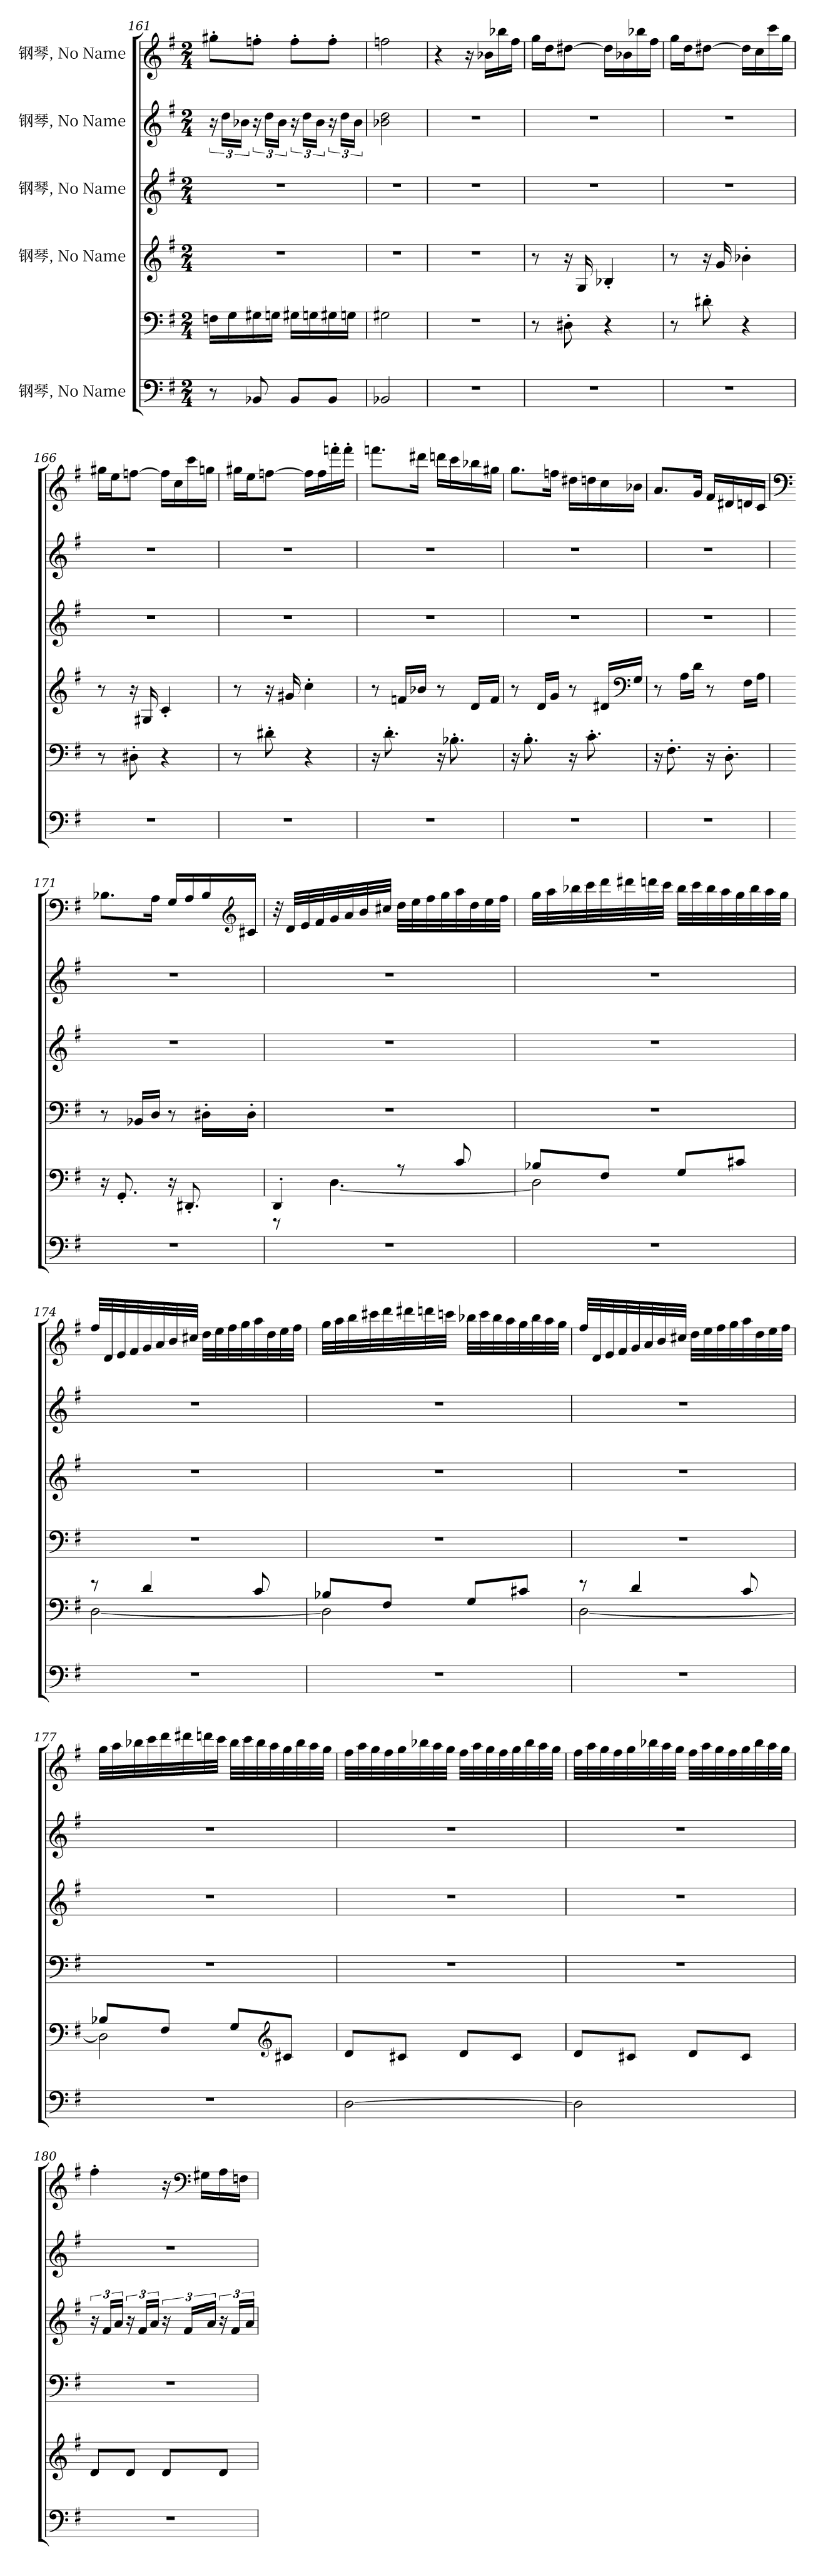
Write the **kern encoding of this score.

**kern	**kern	**kern	**kern	**kern	**kern
*part5	*part5	*part4	*part3	*part2	*part1
*staff6	*staff5	*staff4	*staff3	*staff2	*staff1
*I"钢琴, No Name	*	*I"钢琴, No Name	*I"钢琴, No Name	*I"钢琴, No Name	*I"钢琴, No Name
*clefF4	*clefF4	*clefG2	*clefG2	*clefG2	*clefG2
*k[f#]	*k[f#]	*k[f#]	*k[f#]	*k[f#]	*k[f#]
*M2/4	*M2/4	*M2/4	*M2/4	*M2/4	*M2/4
*MM101	*MM101	*MM101	*MM101	*MM101	*MM101
=161	=161	=161	=161	=161	=161
8r	16Fn\LL	2r	2r	24r	8gg#X'\L
.	.	.	.	24dd\LL	.
.	16G\	.	.	.	.
.	.	.	.	24b-X\JJ	.
8BB-X/	16G#X\	.	.	24r	8ffn'\J
.	.	.	.	24dd\LL	.
.	16Gn\JJ	.	.	.	.
.	.	.	.	24b-\JJ	.
8BB-/L	16G#X\LL	.	.	24r	8ff'\L
.	.	.	.	24dd\LL	.
.	16Gn\	.	.	.	.
.	.	.	.	24b-\JJ	.
8BB-/J	16G#X\	.	.	24r	8ff'\J
.	.	.	.	24dd\LL	.
.	16Gn\JJ	.	.	.	.
.	.	.	.	24b-\JJ	.
!!LO:LB:g=z
=162	=162	=162	=162	=162	=162
2BB-X/	2G#X\	2r	2r	2b-X\ 2dd\	2ffn\
=163	=163	=163	=163	=163	=163
*	*	*	*	*	*MM100
2r	2r	2r	2r	2r	4r
.	.	.	.	.	16r
.	.	.	.	.	16b-X\LL
.	.	.	.	.	16bb-X\
.	.	.	.	.	16ff#\JJ
=164	=164	=164	=164	=164	=164
2r	8r	8r	2r	2r	16gg\LL
.	.	.	.	.	16dd\J
.	8D#X'\	16r	.	.	[8dd#X\J
.	.	16G/	.	.	.
*	*	*	*	*	*MM98
.	4r	4B-X'/	.	.	16dd#\LL]
*	*	*	*	*	*MM100
.	.	.	.	.	16b-X\
.	.	.	.	.	16bb-X\
.	.	.	.	.	16ff#\JJ
=165	=165	=165	=165	=165	=165
2r	8r	8r	2r	2r	16gg\LL
.	.	.	.	.	16dd\J
.	8d#X'\	16r	.	.	[8dd#X\J
.	.	16g/	.	.	.
*	*	*	*	*	*MM98
.	4r	4b-X'\	.	.	16dd#\LL]
.	.	.	.	.	16cc\
.	.	.	.	.	16ccc\
.	.	.	.	.	16gg\JJ
!!LO:PB:g=z
=166	=166	=166	=166	=166	=166
2r	8r	8r	2r	2r	16gg#X\LL
.	.	.	.	.	16ee\J
.	8D#X'\	16r	.	.	[8ffn\J
.	.	16G#X/	.	.	.
*	*	*	*	*	*MM98
.	4r	4c'/	.	.	16ff\LL]
*	*	*	*	*	*MM100
.	.	.	.	.	16cc\
.	.	.	.	.	16ccc\
.	.	.	.	.	16ggn\JJ
=167	=167	=167	=167	=167	=167
2r	8r	8r	2r	2r	16gg#X\LL
.	.	.	.	.	16ee\J
.	8d#X'\	16r	.	.	[8ffn\J
.	.	16g#X/	.	.	.
.	4r	4cc'\	.	.	16ff\LL]
.	.	.	.	.	16ff\
.	.	.	.	.	16fffn'\
*	*	*	*	*	*MM92
.	.	.	.	.	16fff'\JJ
=168	=168	=168	=168	=168	=168
2r	16r	8r	2r	2r	8.fffn\L
.	8.d'\	.	.	.	.
.	.	16fn/LL	.	.	.
.	.	16b-X/JJ	.	.	16ddd#X\Jk
.	16r	8r	.	.	16dddn\LL
.	8.B-X'\	.	.	.	16ccc\
.	.	16d/LL	.	.	16bb-X\
.	.	16f/JJ	.	.	16gg#X\JJ
!!LO:LB:g=z
=169	=169	=169	=169	=169	=169
*	*	*	*	*	*MM100
2r	16r	8r	2r	2r	8.gg\L
.	8.B'\	.	.	.	.
.	.	16d/LL	.	.	.
.	.	16g/JJ	.	.	16ffn\Jk
.	16r	8r	.	.	16dd#X\LL
.	8.c'\	.	.	.	16ddn\
.	.	16d#X/LL	.	.	16cc\
*	*	*clefF4	*	*	*
.	.	16G/JJ	.	.	16b-X\JJ
=170	=170	=170	=170	=170	=170
*	*	*	*	*	*MM100
2r	16r	8r	2r	2r	8.a/L
.	8.F#'\	.	.	.	.
.	.	16A\LL	.	.	.
.	.	16d\JJ	.	.	16g/Jk
.	16r	8r	.	.	16f#/LL
.	8.D'\	.	.	.	16d#X/
.	.	16F#\LL	.	.	16dn/
.	.	16A\JJ	.	.	16c/JJ
=171	=171	=171	=171	=171	=171
*	*	*	*	*	*clefF4
*	*	*	*	*	*MM100
2r	16r	8r	2r	2r	8.B-X\L
.	8.GG'/	.	.	.	.
.	.	16BB-X/LL	.	.	.
.	.	16D/JJ	.	.	16A\Jk
.	16r	8r	.	.	16G/LL
.	8.DD#X'/	.	.	.	16A/
.	.	16D#X'\LL	.	.	16B-/
*	*	*	*	*	*clefG2
.	.	16D#'\JJ	.	.	16c#X/JJ
!!LO:PB:g=z
=172	=172	=172	=172	=172	=172
*	*	*	*	*	*MM100
*	*^	*	*	*	*
2r	4DD'/	8r	2r	2r	2r	32r
.	.	.	.	.	.	32d/LLL
.	.	.	.	.	.	32e/
*	*	*	*	*	*	*MM98
.	.	.	.	.	.	32f#/
*	*	*	*	*	*	*MM100
.	.	[4.D\	.	.	.	32g/
.	.	.	.	.	.	32a/
.	.	.	.	.	.	32b/
.	.	.	.	.	.	32cc#X/JJJ
.	8r	.	.	.	.	32dd\LLL
.	.	.	.	.	.	32ee\
.	.	.	.	.	.	32ff#\
.	.	.	.	.	.	32gg\
.	8c/	.	.	.	.	32aa\
.	.	.	.	.	.	32dd\
.	.	.	.	.	.	32ee\
*	*	*	*	*	*	*MM98
.	.	.	.	.	.	32ff#\JJJ
=173	=173	=173	=173	=173	=173	=173
2r	8B-X/L	2D\]	2r	2r	2r	32gg\LLL
.	.	.	.	.	.	32aa\
.	.	.	.	.	.	32bb-X\
.	.	.	.	.	.	32ccc\
.	8F#/J	.	.	.	.	32ddd\
.	.	.	.	.	.	32ddd#X\
.	.	.	.	.	.	32dddn\
.	.	.	.	.	.	32ccc\JJJ
.	8G/L	.	.	.	.	32bb-\LLL
.	.	.	.	.	.	32ccc\
.	.	.	.	.	.	32bb-\
.	.	.	.	.	.	32aa\
.	8c#X/J	.	.	.	.	32gg\
.	.	.	.	.	.	32bb-\
*	*	*	*	*	*	*MM96
.	.	.	.	.	.	32aa\
*	*	*	*	*	*	*MM92
.	.	.	.	.	.	32gg\JJJ
!!LO:LB:g=z
=174	=174	=174	=174	=174	=174	=174
*	*	*	*	*	*	*MM98
2r	8r	[2D\	2r	2r	2r	32ff#/LLL
.	.	.	.	.	.	32d/
.	.	.	.	.	.	32e/
.	.	.	.	.	.	32f#/
*	*	*	*	*	*	*MM100
.	4d/	.	.	.	.	32g/
.	.	.	.	.	.	32a/
.	.	.	.	.	.	32b/
.	.	.	.	.	.	32cc#X/JJJ
.	.	.	.	.	.	32dd\LLL
.	.	.	.	.	.	32ee\
.	.	.	.	.	.	32ff#\
.	.	.	.	.	.	32gg\
.	8c/	.	.	.	.	32aa\
.	.	.	.	.	.	32dd\
.	.	.	.	.	.	32ee\
*	*	*	*	*	*	*MM98
.	.	.	.	.	.	32ff#\JJJ
=175	=175	=175	=175	=175	=175	=175
2r	8B-X/L	2D\]	2r	2r	2r	32gg\LLL
.	.	.	.	.	.	32aa\
.	.	.	.	.	.	32bb\
.	.	.	.	.	.	32ccc#X\
.	8F#/J	.	.	.	.	32ddd\
.	.	.	.	.	.	32ddd#X\
.	.	.	.	.	.	32dddn\
.	.	.	.	.	.	32cccn\JJJ
.	8G/L	.	.	.	.	32bb-X\LLL
.	.	.	.	.	.	32ccc\
.	.	.	.	.	.	32bb-\
.	.	.	.	.	.	32aa\
.	8c#X/J	.	.	.	.	32gg\
.	.	.	.	.	.	32bb-\
*	*	*	*	*	*	*MM96
.	.	.	.	.	.	32aa\
*	*	*	*	*	*	*MM92
.	.	.	.	.	.	32gg\JJJ
!!LO:PB:g=z
=176	=176	=176	=176	=176	=176	=176
*	*	*	*	*	*	*MM98
2r	8r	[2D\	2r	2r	2r	32ff#/LLL
.	.	.	.	.	.	32d/
.	.	.	.	.	.	32e/
.	.	.	.	.	.	32f#/
*	*	*	*	*	*	*MM100
.	4d/	.	.	.	.	32g/
.	.	.	.	.	.	32a/
.	.	.	.	.	.	32b/
.	.	.	.	.	.	32cc#X/JJJ
.	.	.	.	.	.	32dd\LLL
.	.	.	.	.	.	32ee\
.	.	.	.	.	.	32ff#\
.	.	.	.	.	.	32gg\
.	8c/	.	.	.	.	32aa\
.	.	.	.	.	.	32dd\
.	.	.	.	.	.	32ee\
*	*	*	*	*	*	*MM98
.	.	.	.	.	.	32ff#\JJJ
=177	=177	=177	=177	=177	=177	=177
2r	8B-X/L	2D\]	2r	2r	2r	32gg\LLL
.	.	.	.	.	.	32aa\
.	.	.	.	.	.	32bb-X\
.	.	.	.	.	.	32ccc\
.	8F#/J	.	.	.	.	32ddd\
.	.	.	.	.	.	32ddd#X\
.	.	.	.	.	.	32dddn\
.	.	.	.	.	.	32ccc\JJJ
.	8G/L	.	.	.	.	32bb-\LLL
.	.	.	.	.	.	32ccc\
.	.	.	.	.	.	32bb-\
.	.	.	.	.	.	32aa\
*	*clefG2	*	*	*	*	*
.	8c#X/J	.	.	.	.	32gg\
.	.	.	.	.	.	32bb-\
.	.	.	.	.	.	32aa\
*	*	*	*	*	*	*MM94
.	.	.	.	.	.	32gg\JJJ
*	*v	*v	*	*	*	*
!!LO:LB:g=z
=178	=178	=178	=178	=178	=178
*	*	*	*	*	*MM96
[2D\	8d/L	2r	2r	2r	32ff#\LLL
.	.	.	.	.	32aa\
.	.	.	.	.	32gg\
.	.	.	.	.	32ff#\
.	8c#X/J	.	.	.	32gg\
.	.	.	.	.	32bb-X\
.	.	.	.	.	32aa\
*	*	*	*	*	*MM94
.	.	.	.	.	32gg\JJJ
.	8d/L	.	.	.	32ff#\LLL
.	.	.	.	.	32aa\
.	.	.	.	.	32gg\
.	.	.	.	.	32ff#\
.	8c#/J	.	.	.	32gg\
.	.	.	.	.	32bb-\
.	.	.	.	.	32aa\
.	.	.	.	.	32gg\JJJ
=179	=179	=179	=179	=179	=179
2D\]	8d/L	2r	2r	2r	32ff#\LLL
.	.	.	.	.	32aa\
.	.	.	.	.	32gg\
.	.	.	.	.	32ff#\
.	8c#X/J	.	.	.	32gg\
.	.	.	.	.	32bb-X\
.	.	.	.	.	32aa\
*	*	*	*	*	*MM91
.	.	.	.	.	32gg\JJJ
.	8d/L	.	.	.	32ff#\LLL
.	.	.	.	.	32aa\
*	*	*	*	*	*MM87
.	.	.	.	.	32gg\
.	.	.	.	.	32ff#\
.	8c#/J	.	.	.	32gg\
.	.	.	.	.	32bb-\
.	.	.	.	.	32aa\
*	*	*	*	*	*MM76
.	.	.	.	.	32gg\JJJ
!!LO:PB:g=z
=180	=180	=180	=180	=180	=180
2r	8d/L	2r	24r	2r	4ff#'\
.	.	.	24f#/LL	.	.
.	.	.	24a/JJ	.	.
.	8d/J	.	24r	.	.
.	.	.	24f#/LL	.	.
.	.	.	24a/JJ	.	.
.	8d/L	.	24r	.	16r
.	.	.	24f#/LL	.	.
*	*	*	*	*	*clefF4
.	.	.	.	.	16G#X\LL
.	.	.	24a/JJ	.	.
.	8d/J	.	24r	.	16A\
.	.	.	24f#/LL	.	.
.	.	.	.	.	16Fn\JJ
.	.	.	24a/JJ	.	.
=	=	=	=	=	=
*-	*-	*-	*-	*-	*-
